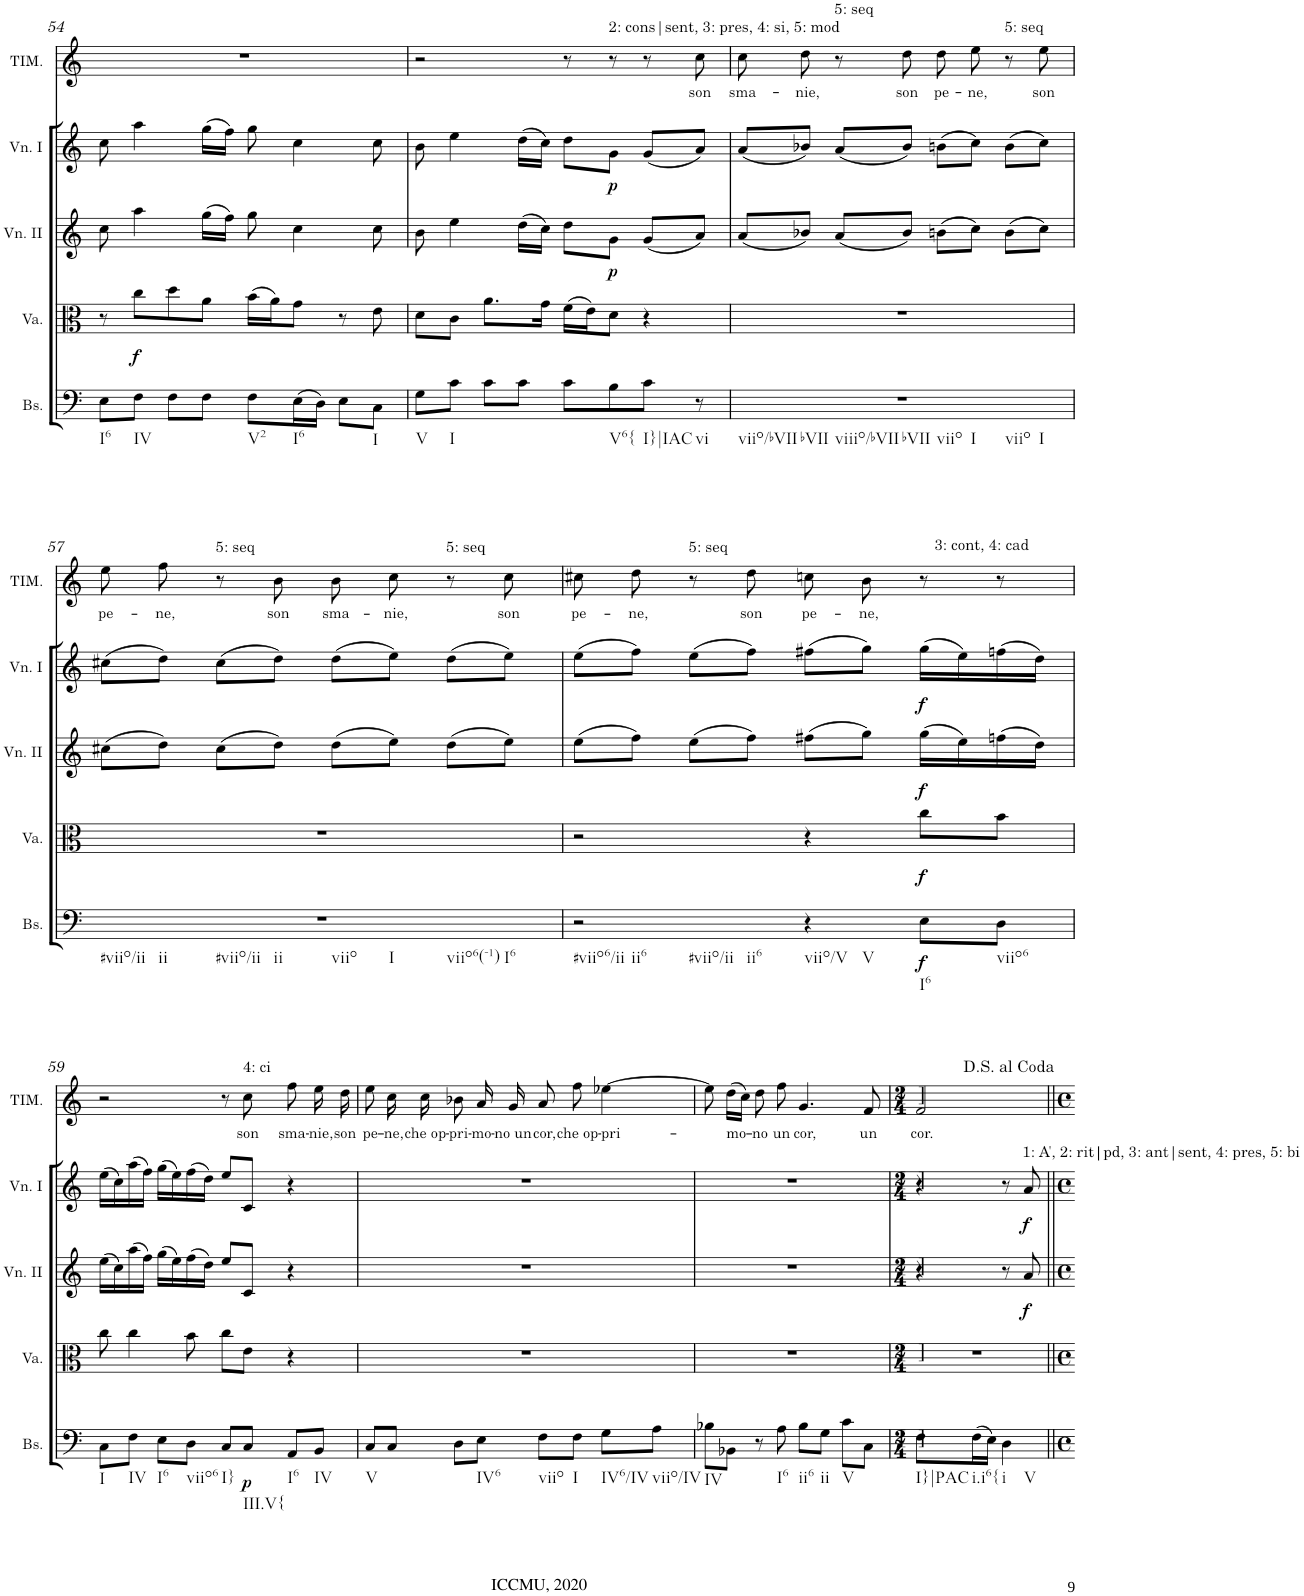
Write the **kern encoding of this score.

**kern	**dynam	**kern	**dynam	**kern	**dynam	**kern	**dynam	**kern	**text
*part5	*part5	*part4	*part4	*part3	*part3	*part2	*part2	*part1	*part1
*staff5	*staff5	*staff4	*staff4	*staff3	*staff3	*staff2	*staff2	*staff1	*staff1
*I"Basso	*	*I"Viola	*	*I"Violino II	*	*I"Violino I	*	*I"TIMANTE	*
*I'Bs.	*	*I'Va.	*	*I'Vn. II	*	*I'Vn. I	*	*I'TIM.	*
!!LO:PB:g=z
*clefF4	*	*clefC3	*	*clefG2	*	*clefG2	*	*clefG2	*
*k[]	*	*k[]	*	*k[]	*	*k[]	*	*k[]	*
*M4/4	*	*M4/4	*	*M4/4	*	*M4/4	*	*M4/4	*
*met(c)	*	*met(c)	*	*met(c)	*	*met(c)	*	*met(c)	*
=54	=54	=54	=54	=54	=54	=54	=54	=54	=54
!LO:TX:b:t=I6	!	!	!	!	!	!	!	!	!
8E\L	.	8r	.	8cc\	.	8cc\	.	1r	.
!LO:TX:b:t=IV	!	!	!	!	!	!	!	!	!
!	!	!	!LO:DY:b	!	!	!	!	!	!
8F\J	.	8cc\L	f	4aa\	.	4aa\	.	.	.
8F\L	.	8dd\	.	.	.	.	.	.	.
8F\J	.	8a\J	.	(>16gg\LL	.	(>16gg\LL	.	.	.
.	.	.	.	16ff\JJ)	.	16ff\JJ)	.	.	.
!LO:TX:b:t=V2	!	!	!	!	!	!	!	!	!
8F\L	.	(>16b\LL	.	8gg\	.	8gg\	.	.	.
.	.	16a\J)	.	.	.	.	.	.	.
!LO:TX:b:t=I6	!	!	!	!	!	!	!	!	!
(>16E\L	.	8g\J	.	4cc\	.	4cc\	.	.	.
16D\JJ)	.	.	.	.	.	.	.	.	.
8E\L	.	8r	.	.	.	.	.	.	.
!LO:TX:b:t=I	!	!	!	!	!	!	!	!	!
8C\J	.	8e\	.	8cc\	.	8cc\	.	.	.
=55	=55	=55	=55	=55	=55	=55	=55	=55	=55
!LO:TX:b:t=V	!	!	!	!	!	!	!	!	!
8G\L	.	8d\L	.	8b\	.	8b\	.	2r	.
!LO:TX:b:t=I	!	!	!	!	!	!	!	!	!
8c\J	.	8c\J	.	4ee\	.	4ee\	.	.	.
8c\L	.	8.a\L	.	.	.	.	.	.	.
8c\J	.	.	.	(>16dd\LL	.	(>16dd\LL	.	.	.
.	.	16g\Jk	.	16cc\JJ)	.	16cc\JJ)	.	.	.
8c\L	.	(>16f\LL	.	8dd\L	.	8dd\L	.	8r	.
.	.	16e\J)	.	.	.	.	.	.	.
!	!	!	!	!	!	!	!	!LO:TX:a:t=2&colon; cons|sent, 3&colon; pres, 4&colon; si, 5&colon; mod	!
!LO:TX:b:t=V6{	!	!	!	!	!	!	!	!	!
!	!	!	!	!	!LO:DY:b	!	!LO:DY:b	!	!
8B\	.	8d\J	.	8g\J	p	8g\J	p	8r	.
!LO:TX:b:t=I}|IAC	!	!	!	!	!	!	!	!	!
8c\J	.	4r	.	(<8g/L	.	(<8g/L	.	8r	.
!LO:TX:b:t=vi	!	!	!	!	!	!	!	!	!
!	!	!	!	!	!	!	!	!	!LO:LY:b
8r	.	.	.	8a/J)	.	8a/J)	.	8cc\	son
=56	=56	=56	=56	=56	=56	=56	=56	=56	=56
!LO:TX:b:t=viio/bVII	!	!	!	!	!	!	!	!	!
!LO:TX:b:t=bVII	!	!	!	!	!	!	!	!	!
!LO:TX:b:t=viiio/bVII	!	!	!	!	!	!	!	!	!
!LO:TX:b:t=bVII	!	!	!	!	!	!	!	!	!
!LO:TX:b:t=viio	!	!	!	!	!	!	!	!	!
!LO:TX:b:t=I	!	!	!	!	!	!	!	!	!
!LO:TX:b:t=viio	!	!	!	!	!	!	!	!	!
!LO:TX:b:t=I	!	!	!	!	!	!	!	!	!
!	!	!	!	!	!	!	!	!	!LO:LY:b
1r	.	1r	.	(<8a/L	.	(<8a/L	.	8cc\	sma-
!	!	!	!	!	!	!	!	!	!LO:LY:b
.	.	.	.	8b-X/J)	.	8b-X/J)	.	8dd\	-nie,
!	!	!	!	!	!	!	!	!LO:TX:a:t=5&colon; seq	!
.	.	.	.	(<8a/L	.	(<8a/L	.	8r	.
!	!	!	!	!	!	!	!	!	!LO:LY:b
.	.	.	.	8b-/J)	.	8b-/J)	.	8dd\	son
!	!	!	!	!	!	!	!	!	!LO:LY:b
.	.	.	.	(>8bn\L	.	(>8bn\L	.	8dd\	pe-
!	!	!	!	!	!	!	!	!	!LO:LY:b
.	.	.	.	8cc\J)	.	8cc\J)	.	8ee\	-ne,
!	!	!	!	!	!	!	!	!LO:TX:a:t=5&colon; seq	!
.	.	.	.	(>8b\L	.	(>8b\L	.	8r	.
!	!	!	!	!	!	!	!	!	!LO:LY:b
.	.	.	.	8cc\J)	.	8cc\J)	.	8ee\	son
!!LO:LB:g=z
=57	=57	=57	=57	=57	=57	=57	=57	=57	=57
!LO:TX:b:t=#viio/ii	!	!	!	!	!	!	!	!	!
!LO:TX:b:t=ii	!	!	!	!	!	!	!	!	!
!LO:TX:b:t=#viio/ii	!	!	!	!	!	!	!	!	!
!LO:TX:b:t=ii	!	!	!	!	!	!	!	!	!
!LO:TX:b:t=viio	!	!	!	!	!	!	!	!	!
!LO:TX:b:t=I	!	!	!	!	!	!	!	!	!
!LO:TX:b:t=viio6(-1)	!	!	!	!	!	!	!	!	!
!LO:TX:b:t=I6	!	!	!	!	!	!	!	!	!
!	!	!	!	!	!	!	!	!	!LO:LY:b
1r	.	1r	.	(>8cc#X\L	.	(>8cc#X\L	.	8ee\	pe-
!	!	!	!	!	!	!	!	!	!LO:LY:b
.	.	.	.	8dd\J)	.	8dd\J)	.	8ff\	-ne,
!	!	!	!	!	!	!	!	!LO:TX:a:t=5&colon; seq	!
.	.	.	.	(>8cc#\L	.	(>8cc#\L	.	8r	.
!	!	!	!	!	!	!	!	!	!LO:LY:b
.	.	.	.	8dd\J)	.	8dd\J)	.	8b\	son
!	!	!	!	!	!	!	!	!	!LO:LY:b
.	.	.	.	(>8dd\L	.	(>8dd\L	.	8b\	sma-
!	!	!	!	!	!	!	!	!	!LO:LY:b
.	.	.	.	8ee\J)	.	8ee\J)	.	8cc\	-nie,
!	!	!	!	!	!	!	!	!LO:TX:a:t=5&colon; seq	!
.	.	.	.	(>8dd\L	.	(>8dd\L	.	8r	.
!	!	!	!	!	!	!	!	!	!LO:LY:b
.	.	.	.	8ee\J)	.	8ee\J)	.	8cc\	son
=58	=58	=58	=58	=58	=58	=58	=58	=58	=58
!LO:TX:b:t=#viio6/ii	!	!	!	!	!	!	!	!	!
!LO:TX:b:t=ii6	!	!	!	!	!	!	!	!	!
!LO:TX:b:t=#viio/ii	!	!	!	!	!	!	!	!	!
!LO:TX:b:t=ii6	!	!	!	!	!	!	!	!	!
!	!	!	!	!	!	!	!	!	!LO:LY:b
2r	.	2r	.	(>8ee\L	.	(>8ee\L	.	8cc#X\	pe-
!	!	!	!	!	!	!	!	!	!LO:LY:b
.	.	.	.	8ff\J)	.	8ff\J)	.	8dd\	-ne,
!	!	!	!	!	!	!	!	!LO:TX:a:t=5&colon; seq	!
.	.	.	.	(>8ee\L	.	(>8ee\L	.	8r	.
!	!	!	!	!	!	!	!	!	!LO:LY:b
.	.	.	.	8ff\J)	.	8ff\J)	.	8dd\	son
!LO:TX:b:t=viio/V	!	!	!	!	!	!	!	!	!
!LO:TX:b:t=V	!	!	!	!	!	!	!	!	!
!	!	!	!	!	!	!	!	!	!LO:LY:b
4r	.	4r	.	(>8ff#X\L	.	(>8ff#X\L	.	8ccn\	pe-
!	!	!	!	!	!	!	!	!	!LO:LY:b
.	.	.	.	8gg\J)	.	8gg\J)	.	8b\	-ne,
!	!	!	!	!	!	!	!	!LO:TX:a:t=3&colon; cont, 4&colon; cad	!
!LO:TX:b:t=I6	!	!	!	!	!	!	!	!	!
!	!LO:DY:b	!	!LO:DY:b	!	!LO:DY:b	!	!LO:DY:b	!	!
8E\L	f	8cc\L	f	(>16gg\LL	f	(>16gg\LL	f	8r	.
.	.	.	.	16ee\)	.	16ee\)	.	.	.
!LO:TX:b:t=viio6	!	!	!	!	!	!	!	!	!
8D\J	.	8b\J	.	(>16ffn\	.	(>16ffn\	.	8r	.
.	.	.	.	16dd\JJ)	.	16dd\JJ)	.	.	.
!!LO:LB:g=z
=59	=59	=59	=59	=59	=59	=59	=59	=59	=59
!LO:TX:b:t=I	!	!	!	!	!	!	!	!	!
8C\L	.	8cc\	.	(>16ee\LL	.	(>16ee\LL	.	2r	.
.	.	.	.	16cc\)	.	16cc\)	.	.	.
!LO:TX:b:t=IV	!	!	!	!	!	!	!	!	!
8F\J	.	4cc\	.	(>16aa\	.	(>16aa\	.	.	.
.	.	.	.	16ff\JJ)	.	16ff\JJ)	.	.	.
!LO:TX:b:t=I6	!	!	!	!	!	!	!	!	!
8E\L	.	.	.	(>16gg\LL	.	(>16gg\LL	.	.	.
.	.	.	.	16ee\)	.	16ee\)	.	.	.
!LO:TX:b:t=viio6	!	!	!	!	!	!	!	!	!
8D\J	.	8b\	.	(>16ff\	.	(>16ff\	.	.	.
.	.	.	.	16dd\JJ)	.	16dd\JJ)	.	.	.
!LO:TX:b:t=I}	!	!	!	!	!	!	!	!	!
8C/L	.	8cc\L	.	8ee/L	.	8ee/L	.	8r	.
!	!	!	!	!	!	!	!	!LO:TX:a:t=4&colon; ci	!
!LO:TX:b:t=III.V{	!	!	!	!	!	!	!	!	!
!	!LO:DY:b	!	!	!	!	!	!	!	!LO:LY:b
8C/J	p	8e\J	.	8c/J	.	8c/J	.	8cc\	son
!LO:TX:b:t=I6	!	!	!	!	!	!	!	!	!
!	!	!	!	!	!	!	!	!	!LO:LY:b
8AA/L	.	4r	.	4r	.	4r	.	8ff\	sma-
!LO:TX:b:t=IV	!	!	!	!	!	!	!	!	!
!	!	!	!	!	!	!	!	!	!LO:LY:b
8BB/J	.	.	.	.	.	.	.	16ee\	-nie,
!	!	!	!	!	!	!	!	!	!LO:LY:b
.	.	.	.	.	.	.	.	16dd\	son
=60	=60	=60	=60	=60	=60	=60	=60	=60	=60
!LO:TX:b:t=V	!	!	!	!	!	!	!	!	!
!	!	!	!	!	!	!	!	!	!LO:LY:b
8C/L	.	1r	.	1r	.	1r	.	8ee\	pe-
!	!	!	!	!	!	!	!	!	!LO:LY:b
8C/J	.	.	.	.	.	.	.	16cc\	-ne,
!	!	!	!	!	!	!	!	!	!LO:LY:b
.	.	.	.	.	.	.	.	16cc\	che op-
!	!	!	!	!	!	!	!	!	!LO:LY:b
8D\L	.	.	.	.	.	.	.	8b-X\	-pri-
!LO:TX:b:t=IV6	!	!	!	!	!	!	!	!	!
!	!	!	!	!	!	!	!	!	!LO:LY:b
8E\J	.	.	.	.	.	.	.	16a/	-mo-
!	!	!	!	!	!	!	!	!	!LO:LY:b
.	.	.	.	.	.	.	.	16g/	no un
!LO:TX:b:t=viio	!	!	!	!	!	!	!	!	!
!	!	!	!	!	!	!	!	!	!LO:LY:b
8F\L	.	.	.	.	.	.	.	8a/	cor,
!LO:TX:b:t=I	!	!	!	!	!	!	!	!	!
!	!	!	!	!	!	!	!	!	!LO:LY:b
8F\J	.	.	.	.	.	.	.	8ff\	che op-
!LO:TX:b:t=IV6/IV	!	!	!	!	!	!	!	!	!
!	!	!	!	!	!	!	!	!	!LO:LY:b
8G\L	.	.	.	.	.	.	.	[4ee-X\	-pri-
!LO:TX:b:t=viio/IV	!	!	!	!	!	!	!	!	!
8A\J	.	.	.	.	.	.	.	.	.
=61	=61	=61	=61	=61	=61	=61	=61	=61	=61
!LO:TX:b:t=IV	!	!	!	!	!	!	!	!	!
8B-X\L	.	1r	.	1r	.	1r	.	8ee-\]	.
!	!	!	!	!	!	!	!	!	!LO:LY:b
8BB-X\J	.	.	.	.	.	.	.	(>16dd\LL	-mo-
.	.	.	.	.	.	.	.	16cc\JJ)	.
!	!	!	!	!	!	!	!	!	!LO:LY:b
8r	.	.	.	.	.	.	.	8dd\	-no
!LO:TX:b:t=I6	!	!	!	!	!	!	!	!	!
!	!	!	!	!	!	!	!	!	!LO:LY:b
8A\	.	.	.	.	.	.	.	8ff\	un
!LO:TX:b:t=ii6	!	!	!	!	!	!	!	!	!
!	!	!	!	!	!	!	!	!	!LO:LY:b
8B-\L	.	.	.	.	.	.	.	4.g/	cor,
!LO:TX:b:t=ii	!	!	!	!	!	!	!	!	!
8G\J	.	.	.	.	.	.	.	.	.
!LO:TX:b:t=V	!	!	!	!	!	!	!	!	!
8c\L	.	.	.	.	.	.	.	.	.
!	!	!	!	!	!	!	!	!	!LO:LY:b
8C\J	.	.	.	.	.	.	.	8f/	un
!	!	!	!	!	!	!	!	!LO:TX:b:t=[  ]	!
!	!	!	!	!	!	!LO:TX:b:t=[  ]	!	!	!
!	!	!	!	!LO:TX:b:t=[  ]	!	!	!	!	!
!	!	!LO:TX:b:t=[  ]	!	!	!	!	!	!	!
!LO:TX:b:t=[  ]	!	!	!	!	!	!	!	!	!
=62	=62	=62	=62	=62	=62	=62	=62	=62	=62
*M2/4	*	*M2/4	*	*M2/4	*	*M2/4	*	*M2/4	*
!LO:TX:b:t=I}|PAC	!	!	!	!	!	!	!	!	!
!	!	!	!	!	!	!	!	!	!LO:LY:b
8F\L	.	2r	.	4r	.	4r	.	2f/	cor.
!LO:TX:b:t=i.i6{	!	!	!	!	!	!	!	!	!
(>16F\L	.	.	.	.	.	.	.	.	.
16E\JJ)	.	.	.	.	.	.	.	.	.
!LO:TX:b:t=i	!	!	!	!	!	!	!	!	!
!LO:TX:b:t=V	!	!	!	!	!	!	!	!	!
4D\	.	.	.	8r	.	8r	.	.	.
!	!	!	!	!	!	!LO:TX:a:t=1&colon; A', 2&colon; rit|pd, 3&colon; ant|sent, 4&colon; pres, 5&colon; bi	!	!	!
!	!	!	!	!	!LO:DY:b	!	!LO:DY:b	!	!
.	.	.	.	8a/	f	8a/	f	.	.
=||	=||	=||	=||	=||	=||	=||	=||	=||	=||
*-	*-	*-	*-	*-	*-	*-	*-	*-	*-
